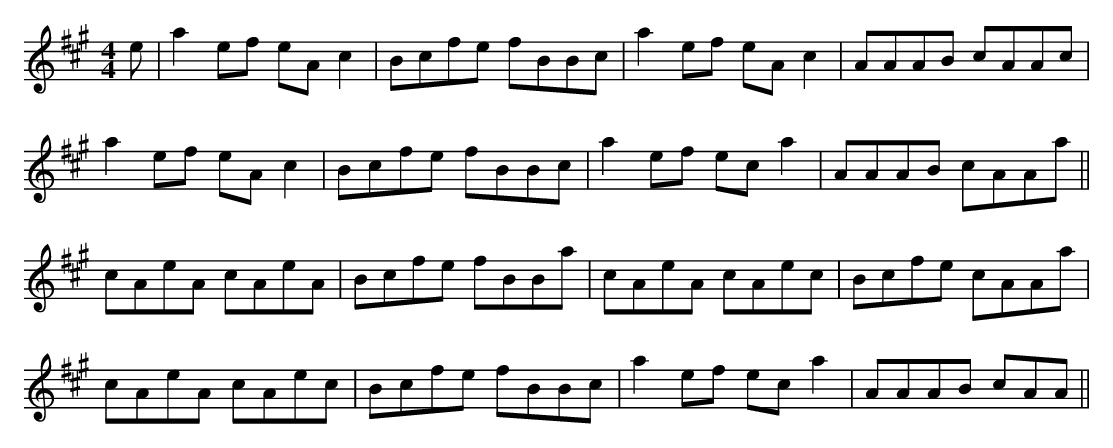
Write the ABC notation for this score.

X:1
M:4/4
K:A
e|a2ef eAc2|Bcfe fBBc|a2ef eAc2|AAAB cAAc|
a2ef eAc2|Bcfe fBBc|a2ef eca2|AAAB cAAa||
cAeA cAeA|Bcfe fBBa|cAeA cAec|Bcfe cAAa|
cAeA cAec|Bcfe fBBc|a2ef eca2|AAAB cAA||
